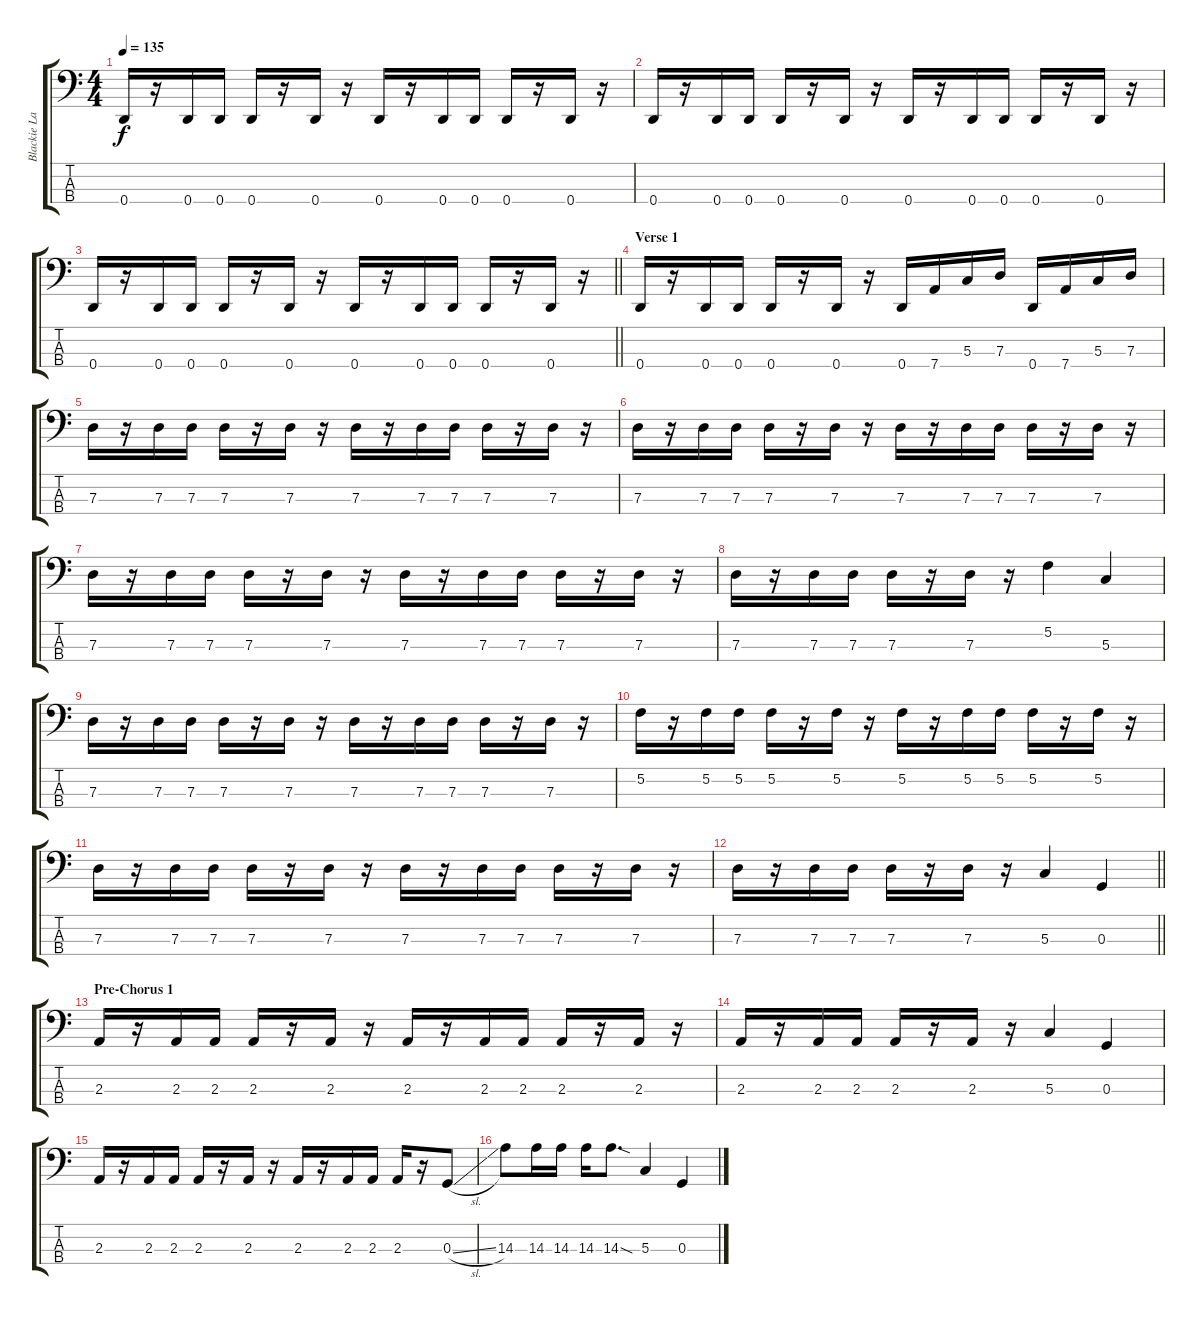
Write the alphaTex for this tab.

\track ("Blackie Lawless Bass" "Blackie La") {instrument electricbasspick}
\staff {score tabs}
\tuning (F2 C2 G1 D1) {hide}
\ts (4 4)
\tempo 135
\clef f4
\ks c
0.4.16{dy f} r.16 0.4.16 0.4.16 0.4.16 r.16 0.4.16 r.16 0.4.16 r.16 0.4.16 0.4.16 0.4.16 r.16 0.4.16 r.16 |
0.4.16 r.16 0.4.16 0.4.16 0.4.16 r.16 0.4.16 r.16 0.4.16 r.16 0.4.16 0.4.16 0.4.16 r.16 0.4.16 r.16 |
\barLineRight lightlight
0.4.16 r.16 0.4.16 0.4.16 0.4.16 r.16 0.4.16 r.16 0.4.16 r.16 0.4.16 0.4.16 0.4.16 r.16 0.4.16 r.16 |
\section ("" "Verse 1")
0.4.16 r.16 0.4.16 0.4.16 0.4.16 r.16 0.4.16 r.16 0.4.16 7.4.16 5.3.16 7.3.16 0.4.16 7.4.16 5.3.16 7.3.16 |
7.3.16 r.16 7.3.16 7.3.16 7.3.16 r.16 7.3.16 r.16 7.3.16 r.16 7.3.16 7.3.16 7.3.16 r.16 7.3.16 r.16 |
7.3.16 r.16 7.3.16 7.3.16 7.3.16 r.16 7.3.16 r.16 7.3.16 r.16 7.3.16 7.3.16 7.3.16 r.16 7.3.16 r.16 |
7.3.16 r.16 7.3.16 7.3.16 7.3.16 r.16 7.3.16 r.16 7.3.16 r.16 7.3.16 7.3.16 7.3.16 r.16 7.3.16 r.16 |
7.3.16 r.16 7.3.16 7.3.16 7.3.16 r.16 7.3.16 r.16 5.2.4 5.3.4 |
7.3.16 r.16 7.3.16 7.3.16 7.3.16 r.16 7.3.16 r.16 7.3.16 r.16 7.3.16 7.3.16 7.3.16 r.16 7.3.16 r.16 |
5.2.16 r.16 5.2.16 5.2.16 5.2.16 r.16 5.2.16 r.16 5.2.16 r.16 5.2.16 5.2.16 5.2.16 r.16 5.2.16 r.16 |
7.3.16 r.16 7.3.16 7.3.16 7.3.16 r.16 7.3.16 r.16 7.3.16 r.16 7.3.16 7.3.16 7.3.16 r.16 7.3.16 r.16 |
\barLineRight lightlight
7.3.16 r.16 7.3.16 7.3.16 7.3.16 r.16 7.3.16 r.16 5.3.4 0.3.4 |
\section ("" "Pre-Chorus 1")
2.3.16 r.16 2.3.16 2.3.16 2.3.16 r.16 2.3.16 r.16 2.3.16 r.16 2.3.16 2.3.16 2.3.16 r.16 2.3.16 r.16 |
2.3.16 r.16 2.3.16 2.3.16 2.3.16 r.16 2.3.16 r.16 5.3.4 0.3.4 |
2.3.16 r.16 2.3.16 2.3.16 2.3.16 r.16 2.3.16 r.16 2.3.16 r.16 2.3.16 2.3.16 2.3.16 r.16 0.3{sl}.8 |
14.3.8 14.3.16 14.3.16 14.3.16 14.3{sod}.8{d} 5.3.4 0.3.4
